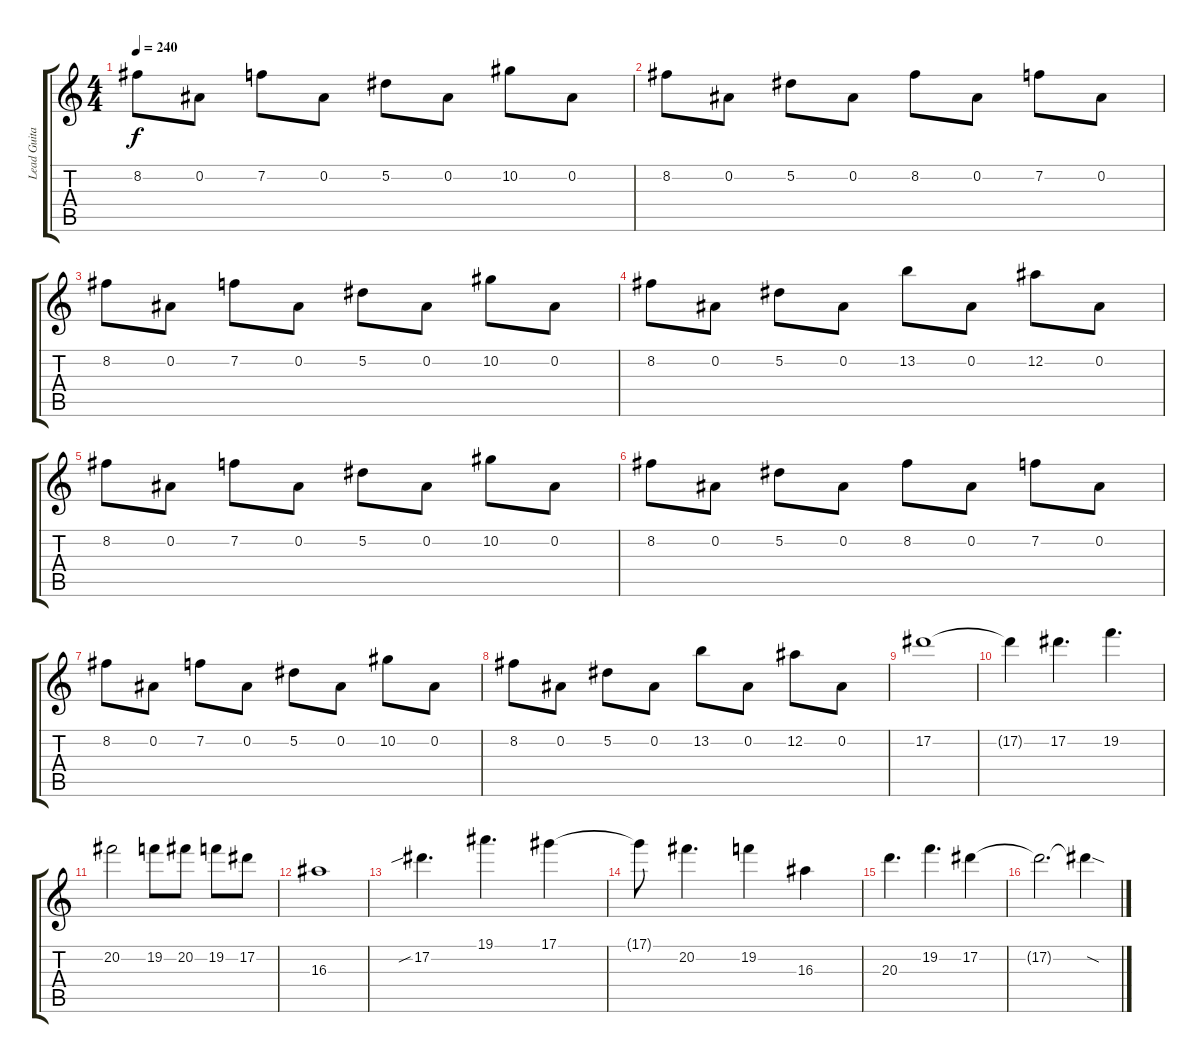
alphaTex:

\track ("Lead Guitar 1" "Lead Guita") {instrument distortionguitar}
\staff {score tabs}
\tuning (Eb4 Bb3 Gb3 Db3 Ab2 Eb2) {hide}
\ts (4 4)
\tempo 240
\clef g2
\ks c
8.2.8{dy f} 0.2.8 7.2.8 0.2.8 5.2.8 0.2.8 10.2.8 0.2.8 |
8.2.8 0.2.8 5.2.8 0.2.8 8.2.8 0.2.8 7.2.8 0.2.8 |
8.2.8 0.2.8 7.2.8 0.2.8 5.2.8 0.2.8 10.2.8 0.2.8 |
8.2.8 0.2.8 5.2.8 0.2.8 13.2.8 0.2.8 12.2.8 0.2.8 |
8.2.8 0.2.8 7.2.8 0.2.8 5.2.8 0.2.8 10.2.8 0.2.8 |
8.2.8 0.2.8 5.2.8 0.2.8 8.2.8 0.2.8 7.2.8 0.2.8 |
8.2.8 0.2.8 7.2.8 0.2.8 5.2.8 0.2.8 10.2.8 0.2.8 |
8.2.8 0.2.8 5.2.8 0.2.8 13.2.8 0.2.8 12.2.8 0.2.8 |
17.2.1 |
17.2{t}.4 17.2.4{d} 19.2.4{d} |
20.2.2 19.2.8 20.2.8 19.2.8 17.2.8 |
16.3.1 |
17.2{sib}.4{d} 19.1.4{d} 17.1.4 |
17.1{t}.8 20.2.4{d} 19.2.4 16.3.4 |
20.3.4{d} 19.2.4{d} 17.2.4 |
17.2{t}.2{d} 17.2{sod t}.4
